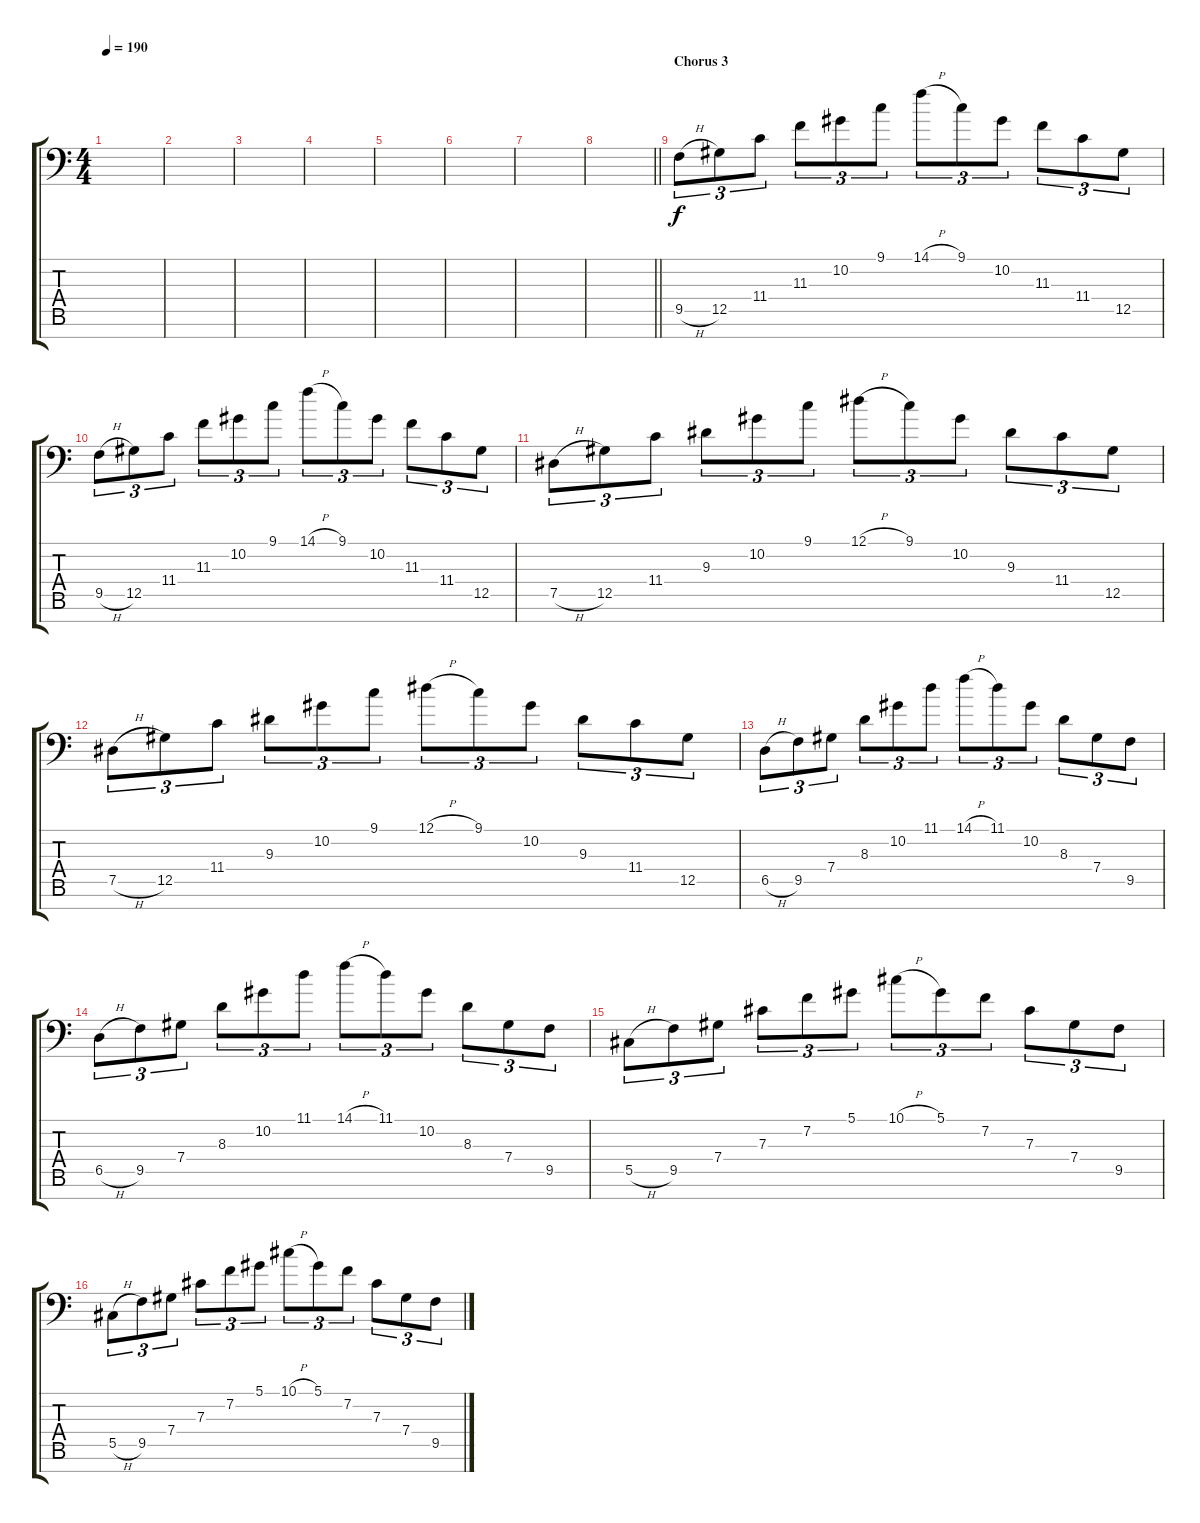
\track "" {instrument acousticgrandpiano}
\staff {score tabs}
\tuning (Eb4 Bb3 Gb3 Db3 Ab2 Eb2 Bb1) {hide}
\ts (4 4)
\tempo 190
\clef f4
\ks c
|
|
|
|
|
|
|
\barLineRight lightlight
|
\section ("" "Chorus 3")
9.5{h}.8{tu (3 2)} 12.5.8{tu (3 2)} 11.4.8{tu (3 2)} 11.3.8{tu (3 2)} 10.2.8{tu (3 2)} 9.1.8{tu (3 2)} 14.1{h}.8{tu (3 2)} 9.1.8{tu (3 2)} 10.2.8{tu (3 2)} 11.3.8{tu (3 2)} 11.4.8{tu (3 2)} 12.5.8{tu (3 2)} |
9.5{h}.8{tu (3 2)} 12.5.8{tu (3 2)} 11.4.8{tu (3 2)} 11.3.8{tu (3 2)} 10.2.8{tu (3 2)} 9.1.8{tu (3 2)} 14.1{h}.8{tu (3 2)} 9.1.8{tu (3 2)} 10.2.8{tu (3 2)} 11.3.8{tu (3 2)} 11.4.8{tu (3 2)} 12.5.8{tu (3 2)} |
7.5{h}.8{tu (3 2)} 12.5.8{tu (3 2)} 11.4.8{tu (3 2)} 9.3.8{tu (3 2)} 10.2.8{tu (3 2)} 9.1.8{tu (3 2)} 12.1{h}.8{tu (3 2)} 9.1.8{tu (3 2)} 10.2.8{tu (3 2)} 9.3.8{tu (3 2)} 11.4.8{tu (3 2)} 12.5.8{tu (3 2)} |
7.5{h}.8{tu (3 2)} 12.5.8{tu (3 2)} 11.4.8{tu (3 2)} 9.3.8{tu (3 2)} 10.2.8{tu (3 2)} 9.1.8{tu (3 2)} 12.1{h}.8{tu (3 2)} 9.1.8{tu (3 2)} 10.2.8{tu (3 2)} 9.3.8{tu (3 2)} 11.4.8{tu (3 2)} 12.5.8{tu (3 2)} |
6.5{h}.8{tu (3 2)} 9.5.8{tu (3 2)} 7.4.8{tu (3 2)} 8.3.8{tu (3 2)} 10.2.8{tu (3 2)} 11.1.8{tu (3 2)} 14.1{h}.8{tu (3 2)} 11.1.8{tu (3 2)} 10.2.8{tu (3 2)} 8.3.8{tu (3 2)} 7.4.8{tu (3 2)} 9.5.8{tu (3 2)} |
6.5{h}.8{tu (3 2)} 9.5.8{tu (3 2)} 7.4.8{tu (3 2)} 8.3.8{tu (3 2)} 10.2.8{tu (3 2)} 11.1.8{tu (3 2)} 14.1{h}.8{tu (3 2)} 11.1.8{tu (3 2)} 10.2.8{tu (3 2)} 8.3.8{tu (3 2)} 7.4.8{tu (3 2)} 9.5.8{tu (3 2)} |
5.5{h}.8{tu (3 2)} 9.5.8{tu (3 2)} 7.4.8{tu (3 2)} 7.3.8{tu (3 2)} 7.2.8{tu (3 2)} 5.1.8{tu (3 2)} 10.1{h}.8{tu (3 2)} 5.1.8{tu (3 2)} 7.2.8{tu (3 2)} 7.3.8{tu (3 2)} 7.4.8{tu (3 2)} 9.5.8{tu (3 2)} |
5.5{h}.8{tu (3 2)} 9.5.8{tu (3 2)} 7.4.8{tu (3 2)} 7.3.8{tu (3 2)} 7.2.8{tu (3 2)} 5.1.8{tu (3 2)} 10.1{h}.8{tu (3 2)} 5.1.8{tu (3 2)} 7.2.8{tu (3 2)} 7.3.8{tu (3 2)} 7.4.8{tu (3 2)} 9.5.8{tu (3 2)}
